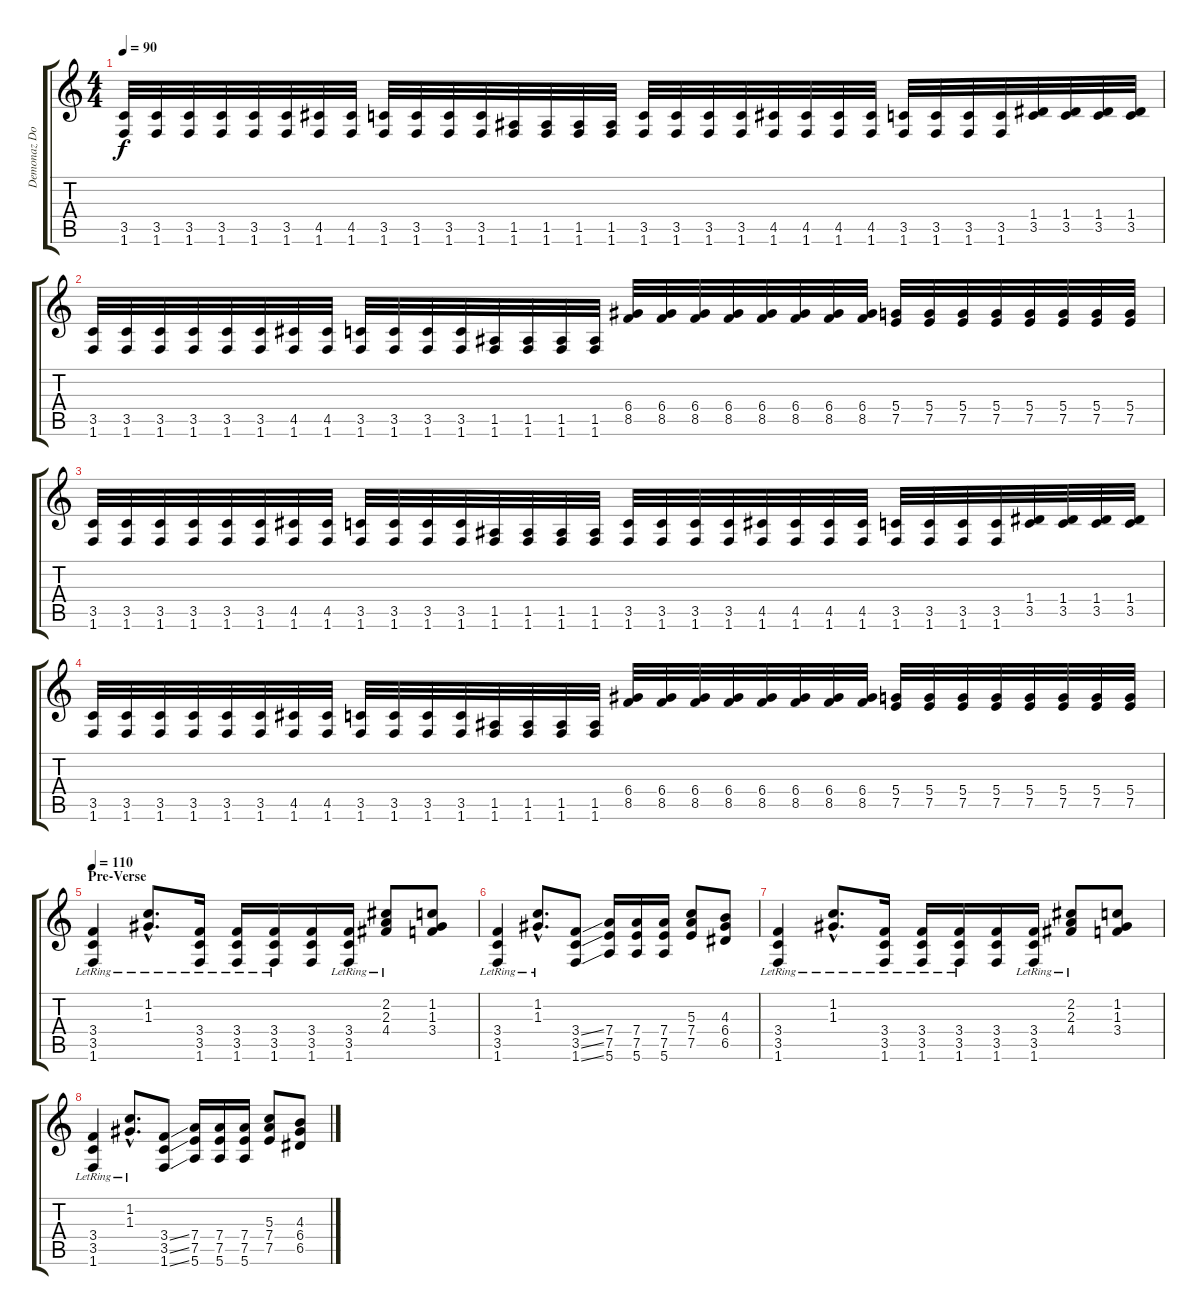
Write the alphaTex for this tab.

\track ("Demonaz Doom Occulta" "Demonaz Do") {instrument distortionguitar}
\staff {score tabs}
\tuning (E4 B3 G3 D3 A2 E2) {hide}
\ts (4 4)
\tempo 90
\clef g2
\ks c
(3.5 1.6).32{dy f} (3.5 1.6).32 (3.5 1.6).32 (3.5 1.6).32 (3.5 1.6).32 (3.5 1.6).32 (4.5 1.6).32 (4.5 1.6).32 (3.5 1.6).32 (3.5 1.6).32 (3.5 1.6).32 (3.5 1.6).32 (1.5 1.6).32 (1.5 1.6).32 (1.5 1.6).32 (1.5 1.6).32 (3.5 1.6).32 (3.5 1.6).32 (3.5 1.6).32 (3.5 1.6).32 (4.5 1.6).32 (4.5 1.6).32 (4.5 1.6).32 (4.5 1.6).32 (3.5 1.6).32 (3.5 1.6).32 (3.5 1.6).32 (3.5 1.6).32 (1.4 3.5).32 (1.4 3.5).32 (1.4 3.5).32 (1.4 3.5).32 |
(3.5 1.6).32 (3.5 1.6).32 (3.5 1.6).32 (3.5 1.6).32 (3.5 1.6).32 (3.5 1.6).32 (4.5 1.6).32 (4.5 1.6).32 (3.5 1.6).32 (3.5 1.6).32 (3.5 1.6).32 (3.5 1.6).32 (1.5 1.6).32 (1.5 1.6).32 (1.5 1.6).32 (1.5 1.6).32 (6.4 8.5).32 (6.4 8.5).32 (6.4 8.5).32 (6.4 8.5).32 (6.4 8.5).32 (6.4 8.5).32 (6.4 8.5).32 (6.4 8.5).32 (5.4 7.5).32 (5.4 7.5).32 (5.4 7.5).32 (5.4 7.5).32 (5.4 7.5).32 (5.4 7.5).32 (5.4 7.5).32 (5.4 7.5).32 |
(3.5 1.6).32 (3.5 1.6).32 (3.5 1.6).32 (3.5 1.6).32 (3.5 1.6).32 (3.5 1.6).32 (4.5 1.6).32 (4.5 1.6).32 (3.5 1.6).32 (3.5 1.6).32 (3.5 1.6).32 (3.5 1.6).32 (1.5 1.6).32 (1.5 1.6).32 (1.5 1.6).32 (1.5 1.6).32 (3.5 1.6).32 (3.5 1.6).32 (3.5 1.6).32 (3.5 1.6).32 (4.5 1.6).32 (4.5 1.6).32 (4.5 1.6).32 (4.5 1.6).32 (3.5 1.6).32 (3.5 1.6).32 (3.5 1.6).32 (3.5 1.6).32 (1.4 3.5).32 (1.4 3.5).32 (1.4 3.5).32 (1.4 3.5).32 |
(3.5 1.6).32 (3.5 1.6).32 (3.5 1.6).32 (3.5 1.6).32 (3.5 1.6).32 (3.5 1.6).32 (4.5 1.6).32 (4.5 1.6).32 (3.5 1.6).32 (3.5 1.6).32 (3.5 1.6).32 (3.5 1.6).32 (1.5 1.6).32 (1.5 1.6).32 (1.5 1.6).32 (1.5 1.6).32 (6.4 8.5).32 (6.4 8.5).32 (6.4 8.5).32 (6.4 8.5).32 (6.4 8.5).32 (6.4 8.5).32 (6.4 8.5).32 (6.4 8.5).32 (5.4 7.5).32 (5.4 7.5).32 (5.4 7.5).32 (5.4 7.5).32 (5.4 7.5).32 (5.4 7.5).32 (5.4 7.5).32 (5.4 7.5).32 |
\section ("" "Pre-Verse")
\tempo 110
(3.4{lr} 3.5{lr} 1.6{lr}).4 (1.2{hac lr} 1.3{hac lr}).8{d} (3.4{lr} 3.5{lr} 1.6{lr}).16 (3.4{lr} 3.5{lr} 1.6{lr}).16 (3.4{lr} 3.5{lr} 1.6{lr}).16 (3.4 3.5 1.6).16 (3.4{lr} 3.5{lr} 1.6{lr}).16 (2.2{lr} 2.3{lr} 4.4).8 (1.2 1.3 3.4).8 |
(3.4{lr} 3.5{lr} 1.6{lr}).4 (1.2{hac lr} 1.3{hac lr}).8{d} (3.4{ss} 3.5{ss} 1.6{ss}).8 (7.4 7.5 5.6).16 (7.4 7.5 5.6).16 (7.4 7.5 5.6).16 (5.3 7.4 7.5).8 (4.3 6.4 6.5).8 |
(3.4{lr} 3.5{lr} 1.6{lr}).4 (1.2{hac lr} 1.3{hac lr}).8{d} (3.4{lr} 3.5{lr} 1.6{lr}).16 (3.4{lr} 3.5{lr} 1.6{lr}).16 (3.4{lr} 3.5{lr} 1.6{lr}).16 (3.4 3.5 1.6).16 (3.4{lr} 3.5{lr} 1.6{lr}).16 (2.2{lr} 2.3{lr} 4.4).8 (1.2 1.3 3.4).8 |
(3.4{lr} 3.5{lr} 1.6{lr}).4 (1.2{hac lr} 1.3{hac lr}).8{d} (3.4{ss} 3.5{ss} 1.6{ss}).8 (7.4 7.5 5.6).16 (7.4 7.5 5.6).16 (7.4 7.5 5.6).16 (5.3 7.4 7.5).8 (4.3 6.4 6.5).8
